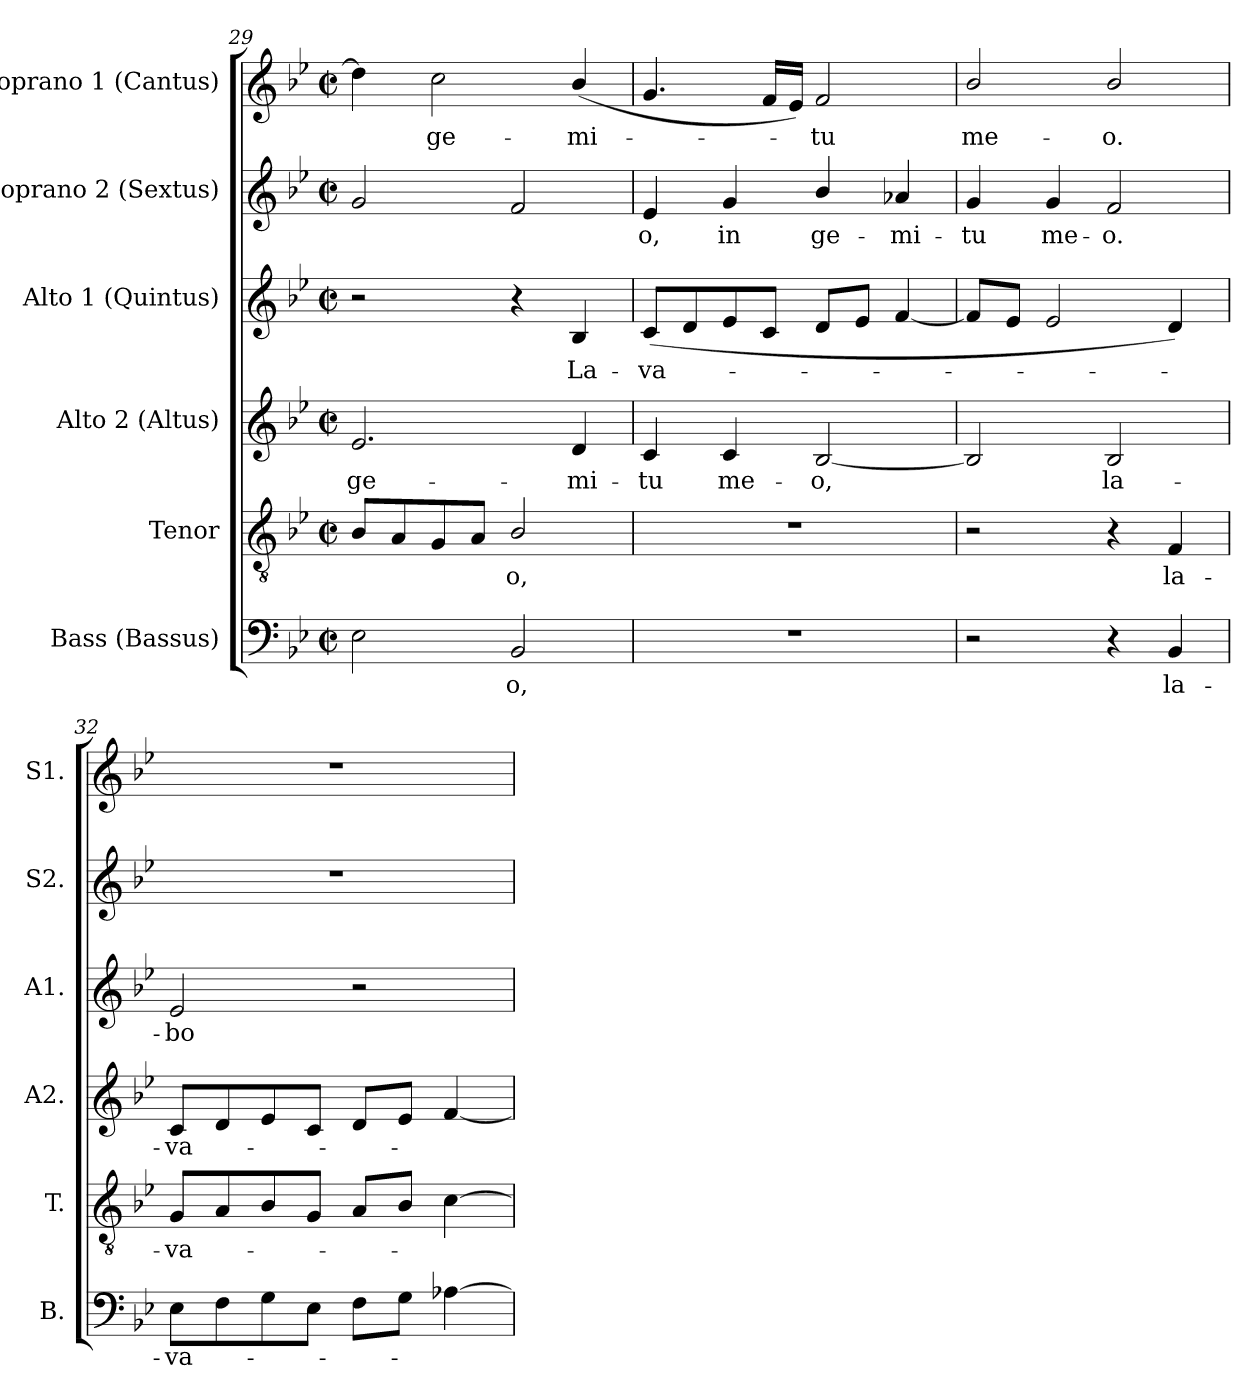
**kern	**text	**kern	**text	**kern	**text	**kern	**text	**kern	**text	**kern	**text
*part6	*part6	*part5	*part5	*part4	*part4	*part3	*part3	*part2	*part2	*part1	*part1
*staff6	*staff6	*staff5	*staff5	*staff4	*staff4	*staff3	*staff3	*staff2	*staff2	*staff1	*staff1
*I"Bass (Bassus)	*	*I"Tenor	*	*I"Alto 2 (Altus)	*	*I"Alto 1 (Quintus)	*	*I"Soprano 2 (Sextus)	*	*I"Soprano 1 (Cantus)	*
*I'B.	*	*I'T.	*	*I'A2.	*	*I'A1.	*	*I'S2.	*	*I'S1.	*
*clefF4	*	*clefGv2	*	*clefG2	*	*clefG2	*	*clefG2	*	*clefG2	*
*	*	*ITrd7c12	*	*	*	*	*	*	*	*	*
*k[b-e-]	*	*k[b-e-]	*	*k[b-e-]	*	*k[b-e-]	*	*k[b-e-]	*	*k[b-e-]	*
*B-:	*	*B-:	*	*B-:	*	*B-:	*	*B-:	*	*B-:	*
*M2/2	*	*M2/2	*	*M2/2	*	*M2/2	*	*M2/2	*	*M2/2	*
*met(c|)	*	*met(c|)	*	*met(c|)	*	*met(c|)	*	*met(c|)	*	*met(c|)	*
=29	=29	=29	=29	=29	=29	=29	=29	=29	=29	=29	=29
!	!	!	!	!	!LO:LY:b:color=#000000	!	!	!	!	!	!
2E-i\	.	8BB-i/L	.	2.e-i/	ge-	2r	.	2gi/	.	4ddi\]	.
.	.	8AAi/	.	.	.	.	.	.	.	.	.
!	!	!	!	!	!	!	!	!	!	!	!LO:LY:b:color=#000000
.	.	8GGi/	.	.	.	.	.	.	.	2cci\	ge-
.	.	8AAi/J	.	.	.	.	.	.	.	.	.
!	!LO:LY:b:color=#000000	!	!	!	!	!	!	!	!	!	!
!	!	!	!LO:LY:b:color=#000000	!	!	!	!	!	!	!	!
2BB-i/	-o,	2BB-i/	-o,	.	.	4r	.	2fi/	.	.	.
!	!	!	!	!	!LO:LY:b:color=#000000	!	!	!	!	!	!
!	!	!	!	!	!	!	!LO:LY:b:color=#000000	!	!	!	!
!	!	!	!	!	!	!	!	!	!	!	!LO:LY:b:color=#000000
.	.	.	.	4di/	-mi-	4B-i/	La-	.	.	(4b-i/	-mi-
=30	=30	=30	=30	=30	=30	=30	=30	=30	=30	=30	=30
!	!	!	!	!	!LO:LY:b:color=#000000	!	!	!	!	!	!
!	!	!	!	!	!	!	!LO:LY:b:color=#000000	!	!	!	!
!	!	!	!	!	!	!	!	!	!LO:LY:b:color=#000000	!	!
1r	.	1r	.	4ci/	-tu	(8ci/L	-va-	4e-i/	-o,	4.gi/	.
.	.	.	.	.	.	8di/	.	.	.	.	.
!	!	!	!	!	!LO:LY:b:color=#000000	!	!	!	!	!	!
!	!	!	!	!	!	!	!	!	!LO:LY:b:color=#000000	!	!
.	.	.	.	4ci/	me-	8e-i/	.	4gi/	in	.	.
.	.	.	.	.	.	8ci/J	.	.	.	16fi/LL	.
.	.	.	.	.	.	.	.	.	.	16e-i/JJ)	.
!	!	!	!	!	!LO:LY:b:color=#000000	!	!	!	!	!	!
!	!	!	!	!	!	!	!	!	!LO:LY:b:color=#000000	!	!
!	!	!	!	!	!	!	!	!	!	!	!LO:LY:b:color=#000000
.	.	.	.	[2B-i/	-o,	8di/L	.	4b-i/	ge-	2fi/	-tu
.	.	.	.	.	.	8e-i/J	.	.	.	.	.
!	!	!	!	!	!	!	!	!	!LO:LY:b:color=#000000	!	!
.	.	.	.	.	.	[4fi/	.	4a-Xi/	-mi-	.	.
=31	=31	=31	=31	=31	=31	=31	=31	=31	=31	=31	=31
!	!	!	!	!	!	!	!	!	!LO:LY:b:color=#000000	!	!
!	!	!	!	!	!	!	!	!	!	!	!LO:LY:b:color=#000000
2r	.	2r	.	2B-i/]	.	8fi/L]	.	4gi/	-tu	2b-i/	me-
.	.	.	.	.	.	8e-i/J	.	.	.	.	.
!	!	!	!	!	!	!	!	!	!LO:LY:b:color=#000000	!	!
.	.	.	.	.	.	2e-i/	.	4gi/	me-	.	.
!	!	!	!	!	!LO:LY:b:color=#000000	!	!	!	!	!	!
!	!	!	!	!	!	!	!	!	!LO:LY:b:color=#000000	!	!
!	!	!	!	!	!	!	!	!	!	!	!LO:LY:b:color=#000000
4r	.	4r	.	2B-i/	la-	.	.	2fi/	-o.	2b-i/	-o.
!	!LO:LY:b:color=#000000	!	!	!	!	!	!	!	!	!	!
!	!	!	!LO:LY:b:color=#000000	!	!	!	!	!	!	!	!
4BB-i/	la-	4FFi/	la-	.	.	4di/)	.	.	.	.	.
!!LO:PB:g=z
=32	=32	=32	=32	=32	=32	=32	=32	=32	=32	=32	=32
!	!LO:LY:b:color=#000000	!	!	!	!	!	!	!	!	!	!
!	!	!	!LO:LY:b:color=#000000	!	!	!	!	!	!	!	!
!	!	!	!	!	!LO:LY:b:color=#000000	!	!	!	!	!	!
!	!	!	!	!	!	!	!LO:LY:b:color=#000000	!	!	!	!
8E-i\L	-va-	8GGi/L	-va-	8ci/L	-va-	2e-i/	-bo	1r	.	1r	.
8Fi\	.	8AAi/	.	8di/	.	.	.	.	.	.	.
8Gi\	.	8BB-i/	.	8e-i/	.	.	.	.	.	.	.
8E-i\J	.	8GGi/J	.	8ci/J	.	.	.	.	.	.	.
8Fi\L	.	8AAi/L	.	8di/L	.	2r	.	.	.	.	.
8Gi\J	.	8BB-i/J	.	8e-i/J	.	.	.	.	.	.	.
[4A-Xi\	.	[4Ci\	.	[4fi/	.	.	.	.	.	.	.
=	=	=	=	=	=	=	=	=	=	=	=
*-	*-	*-	*-	*-	*-	*-	*-	*-	*-	*-	*-
